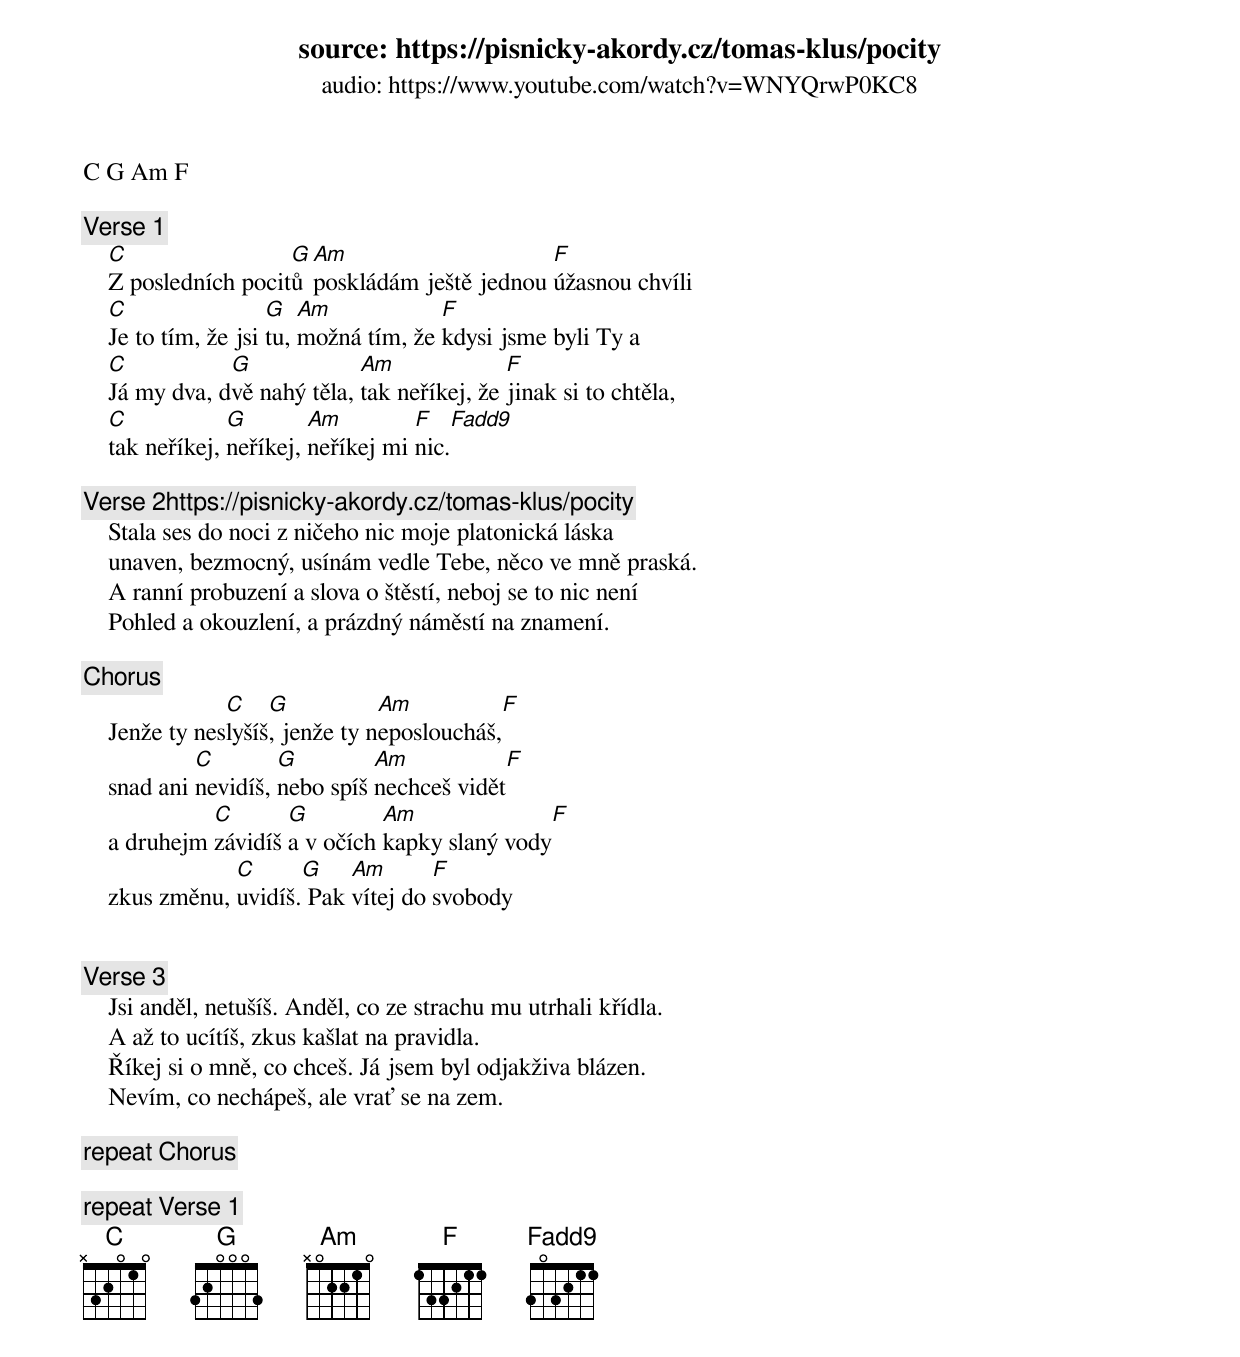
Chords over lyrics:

source: https://pisnicky-akordy.cz/tomas-klus/pocity
audio: https://www.youtube.com/watch?v=WNYQrwP0KC8


C G Am F

[Verse 1]
    C                 G Am                     F
    Z posledních pocitů poskládám ještě jednou úžasnou chvíli
    C                 G   Am            F
    Je to tím, že jsi tu, možná tím, že kdysi jsme byli Ty a
    C           G             Am              F
    Já my dva, dvě nahý těla, tak neříkej, že jinak si to chtěla,
    C            G        Am         F    Fadd9
    tak neříkej, neříkej, neříkej mi nic.

[Verse 2]https://pisnicky-akordy.cz/tomas-klus/pocity
    Stala ses do noci z ničeho nic moje platonická láska
    unaven, bezmocný, usínám vedle Tebe, něco ve mně praská.
    A ranní probuzení a slova o štěstí, neboj se to nic není
    Pohled a okouzlení, a prázdný náměstí na znamení.

[Chorus]
                C    G           Am           F
    Jenže ty neslyšíš, jenže ty neposloucháš,
             C        G         Am           F
    snad ani nevidíš, nebo spíš nechceš vidět
              C       G         Am              F
    a druhejm závidíš a v očích kapky slaný vody
                C      G    Am       F
    zkus změnu, uvidíš. Pak vítej do svobody


[Verse 3]
    Jsi anděl, netušíš. Anděl, co ze strachu mu utrhali křídla.
    A až to ucítíš, zkus kašlat na pravidla.
    Říkej si o mně, co chceš. Já jsem byl odjakživa blázen.
    Nevím, co nechápeš, ale vrať se na zem.

[repeat Chorus]

[repeat Verse 1]
